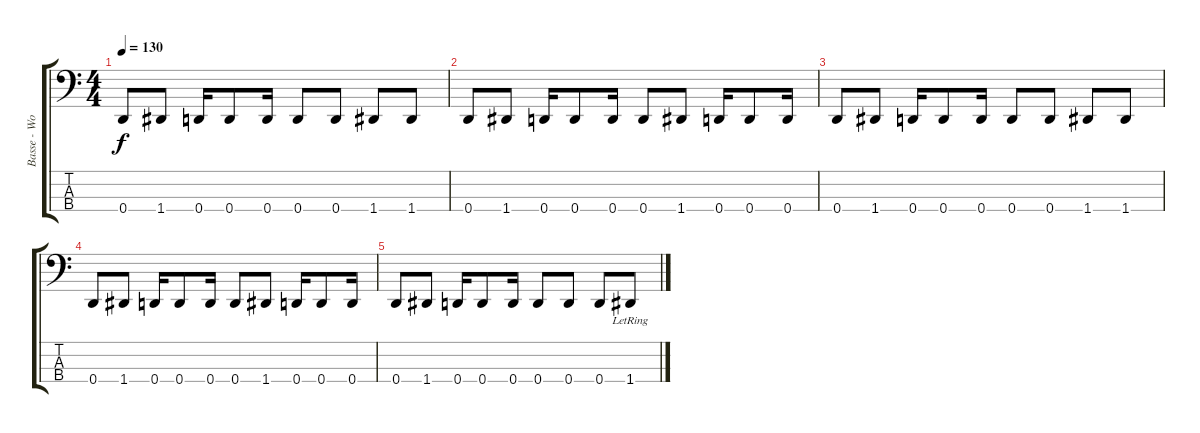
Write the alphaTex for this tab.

\track ("Basse - Woz" "Basse - Wo") {instrument electricbassfinger}
\staff {score tabs}
\tuning (G2 D2 A1 D1) {hide}
\ts (4 4)
\tempo 130
\clef f4
\ks c
0.4.8{dy f} 1.4.8 0.4.16 0.4.8 0.4.16 0.4.8 0.4.8 1.4.8 1.4.8 |
0.4.8 1.4.8 0.4.16 0.4.8 0.4.16 0.4.8 1.4.8 0.4.16 0.4.8 0.4.16 |
0.4.8 1.4.8 0.4.16 0.4.8 0.4.16 0.4.8 0.4.8 1.4.8 1.4.8 |
0.4.8 1.4.8 0.4.16 0.4.8 0.4.16 0.4.8 1.4.8 0.4.16 0.4.8 0.4.16 |
0.4.8 1.4.8 0.4.16 0.4.8 0.4.16 0.4.8 0.4.8 0.4.8 1.4{lr}.8
